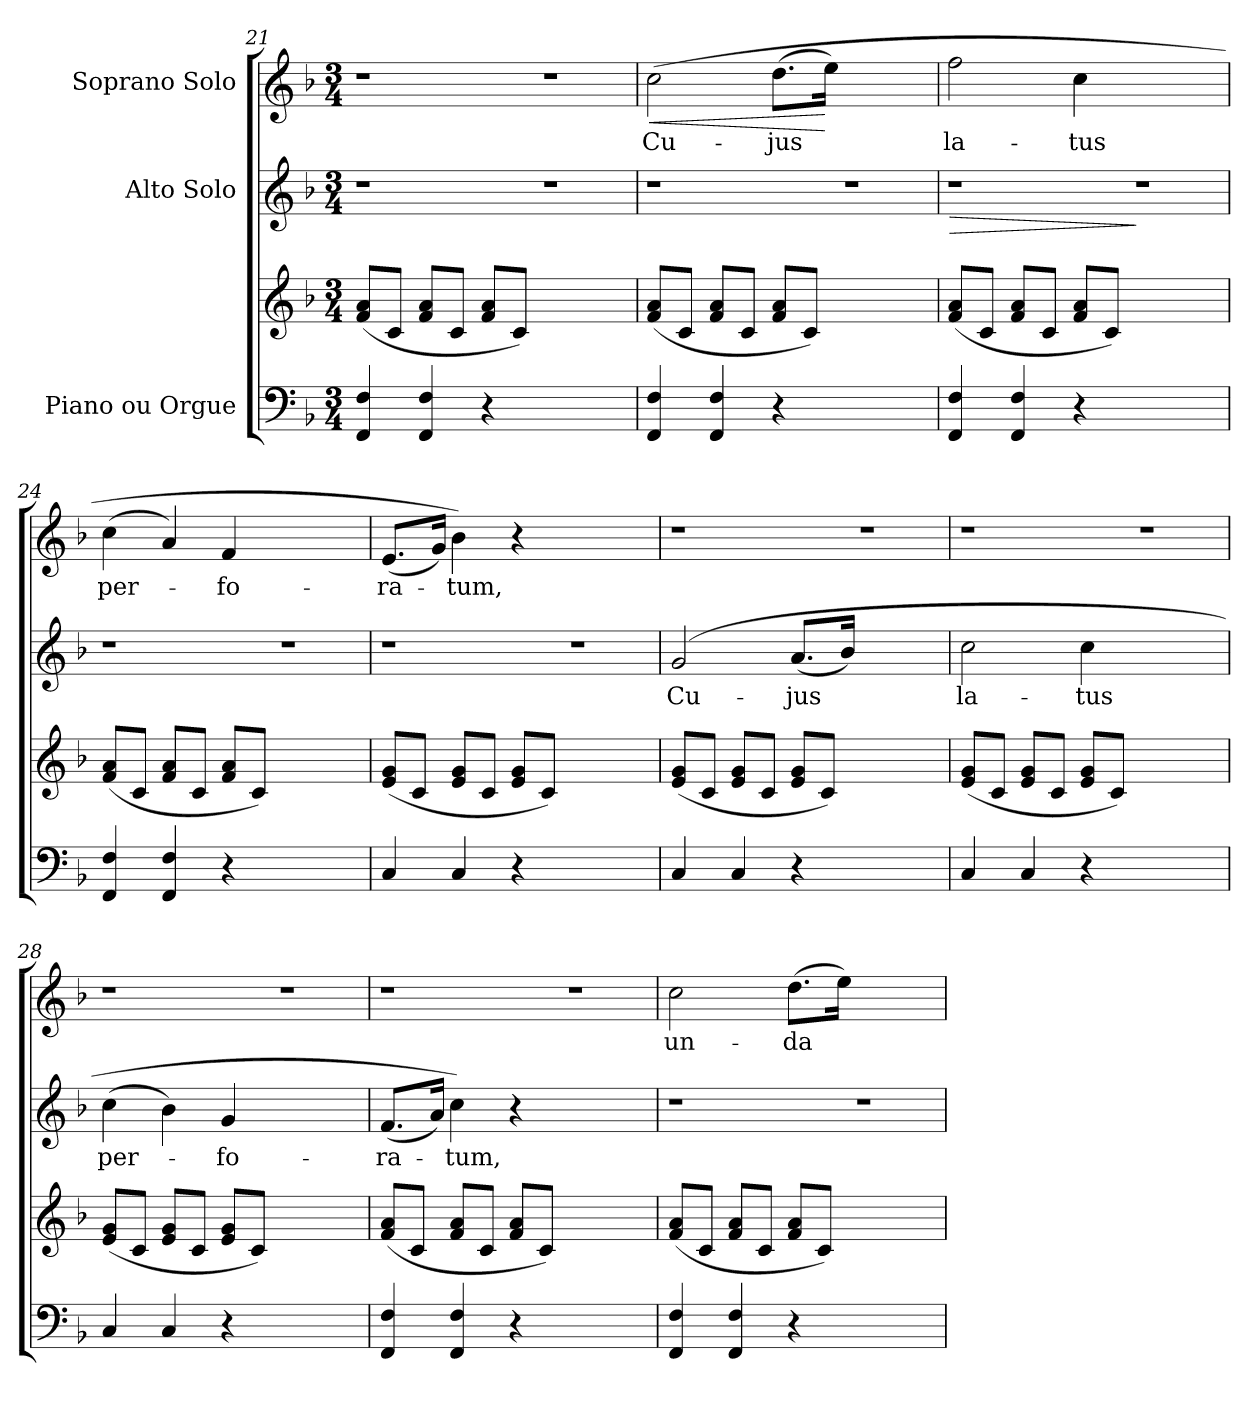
**kern	**kern	**kern	**text	**dynam	**kern	**text	**dynam
*part3	*part3	*part2	*part2	*part2	*part1	*part1	*part1
*staff4	*staff3	*staff2	*staff2	*staff2	*staff1	*staff1	*staff1
*I"Piano  ou         Orgue	*	*I"Alto Solo	*	*	*I"Soprano Solo	*	*
*clefF4	*clefG2	*clefG2	*	*	*clefG2	*	*
*k[b-]	*k[b-]	*k[b-]	*	*	*k[b-]	*	*
*F:	*F:	*F:	*	*	*F:	*	*
*M3/4	*M3/4	*M3/4	*	*	*M3/4	*	*
=21	=21	=21	=21	=21	=21	=21	=21
!	!	!LO:N:vis=1	!	!	!LO:N:vis=1	!	!
4FFi/ 4Fi	(8fi/ 8aiL	2.r	.	.	2.r	.	.
.	8ci/J	.	.	.	.	.	.
4FFi/ 4Fi	8fi/ 8aiL	.	.	.	.	.	.
.	8ci/J	.	.	.	.	.	.
4r	8fi/ 8aiL	.	.	.	.	.	.
.	8ci/J)	.	.	.	.	.	.
!	!	!LO:N:vis=1	!	!	!LO:N:vis=1	!	!
2.ryy	2.ryy	2.r	.	.	2.r	.	.
=22	=22	=22	=22	=22	=22	=22	=22
!	!	!LO:N:vis=1	!	!	!	!	!
!	!	!	!	!	!	!LO:LY:b:color=#000000	!LO:HP:b
4FFi/ 4Fi	(8fi/ 8aiL	2.r	.	.	(2cci\	Cu-	<
.	8ci/J	.	.	.	.	.	.
4FFi/ 4Fi	8fi/ 8aiL	.	.	.	.	.	.
.	8ci/J	.	.	.	.	.	.
!	!	!	!	!	!	!LO:LY:b:color=#000000	!
4r	8fi/ 8aiL	.	.	.	(8.ddi\L	-jus	.
.	8ci/J)	.	.	.	.	.	.
.	.	.	.	.	16eei\Jk)	.	[
!	!	!LO:N:vis=1	!	!	!	!	!
2.ryy	2.ryy	2.r	.	.	2.ryy	.	.
=23	=23	=23	=23	=23	=23	=23	=23
!	!	!LO:N:vis=1	!	!LO:HP:b	!	!	!
!	!	!	!	!	!	!LO:LY:b:color=#000000	!
4FFi/ 4Fi	(8fi/ 8aiL	2.r	.	>	2ffi\	la-	.
.	8ci/J	.	.	.	.	.	.
4FFi/ 4Fi	8fi/ 8aiL	.	.	.	.	.	.
.	8ci/J	.	.	.	.	.	.
!	!	!	!	!	!	!LO:LY:b:color=#000000	!
4r	8fi/ 8aiL	.	.	.	4cci\	-tus	.
.	8ci/J)	.	.	.	.	.	.
!	!	!LO:N:vis=1	!	!	!	!	!
2.ryy	2.ryy	2.r	.	]	2.ryy	.	.
!!LO:PB:g=z
=24	=24	=24	=24	=24	=24	=24	=24
!	!	!LO:N:vis=1	!	!	!	!	!
!	!	!	!	!	!	!LO:LY:b:color=#000000	!
4FFi/ 4Fi	(8fi/ 8aiL	2.r	.	.	(4cci\	per-	.
.	8ci/J	.	.	.	.	.	.
4FFi/ 4Fi	8fi/ 8aiL	.	.	.	4ai/)	.	.
.	8ci/J	.	.	.	.	.	.
!	!	!	!	!	!	!LO:LY:b:color=#000000	!
4r	8fi/ 8aiL	.	.	.	4fi/	-fo-	.
.	8ci/J)	.	.	.	.	.	.
!	!	!LO:N:vis=1	!	!	!	!	!
2.ryy	2.ryy	2.r	.	.	2.ryy	.	.
=25	=25	=25	=25	=25	=25	=25	=25
!	!	!LO:N:vis=1	!	!	!	!	!
!	!	!	!	!	!	!LO:LY:b:color=#000000	!
4Ci/	(8ei/ 8giL	2.r	.	.	(8.ei/L	-ra-	.
.	8ci/J	.	.	.	.	.	.
.	.	.	.	.	16gi/Jk)	.	.
!	!	!	!	!	!	!LO:LY:b:color=#000000	!
4Ci/	8ei/ 8giL	.	.	.	4b-i\)	-tum,	.
.	8ci/J	.	.	.	.	.	.
4r	8ei/ 8giL	.	.	.	4r	.	.
.	8ci/J)	.	.	.	.	.	.
!	!	!LO:N:vis=1	!	!	!	!	!
2.ryy	2.ryy	2.r	.	.	2.ryy	.	.
=26	=26	=26	=26	=26	=26	=26	=26
!	!	!	!LO:LY:b:color=#000000	!	!LO:N:vis=1	!	!
4Ci/	(8ei/ 8giL	(2gi/	Cu-	.	2.r	.	.
.	8ci/J	.	.	.	.	.	.
4Ci/	8ei/ 8giL	.	.	.	.	.	.
.	8ci/J	.	.	.	.	.	.
!	!	!	!LO:LY:b:color=#000000	!	!	!	!
4r	8ei/ 8giL	(8.ai/L	-jus	.	.	.	.
.	8ci/J)	.	.	.	.	.	.
.	.	16b-i/Jk)	.	.	.	.	.
!	!	!	!	!	!LO:N:vis=1	!	!
2.ryy	2.ryy	2.ryy	.	.	2.r	.	.
=27	=27	=27	=27	=27	=27	=27	=27
!	!	!	!LO:LY:b:color=#000000	!	!LO:N:vis=1	!	!
4Ci/	(8ei/ 8giL	2cci\	la-	.	2.r	.	.
.	8ci/J	.	.	.	.	.	.
4Ci/	8ei/ 8giL	.	.	.	.	.	.
.	8ci/J	.	.	.	.	.	.
!	!	!	!LO:LY:b:color=#000000	!	!	!	!
4r	8ei/ 8giL	4cci\	-tus	.	.	.	.
.	8ci/J)	.	.	.	.	.	.
!	!	!	!	!	!LO:N:vis=1	!	!
2.ryy	2.ryy	2.ryy	.	.	2.r	.	.
=28	=28	=28	=28	=28	=28	=28	=28
!	!	!	!LO:LY:b:color=#000000	!	!LO:N:vis=1	!	!
4Ci/	(8ei/ 8giL	(4cci\	per-	.	2.r	.	.
.	8ci/J	.	.	.	.	.	.
4Ci/	8ei/ 8giL	4b-i\)	.	.	.	.	.
.	8ci/J	.	.	.	.	.	.
!	!	!	!LO:LY:b:color=#000000	!	!	!	!
4r	8ei/ 8giL	4gi/	-fo-	.	.	.	.
.	8ci/J)	.	.	.	.	.	.
!	!	!	!	!	!LO:N:vis=1	!	!
2.ryy	2.ryy	2.ryy	.	.	2.r	.	.
=29	=29	=29	=29	=29	=29	=29	=29
!	!	!	!LO:LY:b:color=#000000	!	!LO:N:vis=1	!	!
4FFi/ 4Fi	(8fi/ 8aiL	(8.fi/L	-ra-	.	2.r	.	.
.	8ci/J	.	.	.	.	.	.
.	.	16ai/Jk)	.	.	.	.	.
!	!	!	!LO:LY:b:color=#000000	!	!	!	!
4FFi/ 4Fi	8fi/ 8aiL	4cci\)	-tum,	.	.	.	.
.	8ci/J	.	.	.	.	.	.
4r	8fi/ 8aiL	4r	.	.	.	.	.
.	8ci/J)	.	.	.	.	.	.
!	!	!	!	!	!LO:N:vis=1	!	!
2.ryy	2.ryy	2.ryy	.	.	2.r	.	.
!!LO:LB:g=z
=30	=30	=30	=30	=30	=30	=30	=30
!	!	!LO:N:vis=1	!	!	!	!	!
!	!	!	!	!	!	!LO:LY:b:color=#000000	!
4FFi/ 4Fi	(8fi/ 8aiL	2.r	.	.	2cci\	un-	.
.	8ci/J	.	.	.	.	.	.
4FFi/ 4Fi	8fi/ 8aiL	.	.	.	.	.	.
.	8ci/J	.	.	.	.	.	.
!	!	!	!	!	!	!LO:LY:b:color=#000000	!
4r	8fi/ 8aiL	.	.	.	(8.ddi\L	-da	.
.	8ci/J)	.	.	.	.	.	.
.	.	.	.	.	16eei\Jk)	.	.
!	!	!LO:N:vis=1	!	!	!	!	!
2.ryy	2.ryy	2.r	.	.	2.ryy	.	.
=	=	=	=	=	=	=	=
*-	*-	*-	*-	*-	*-	*-	*-
